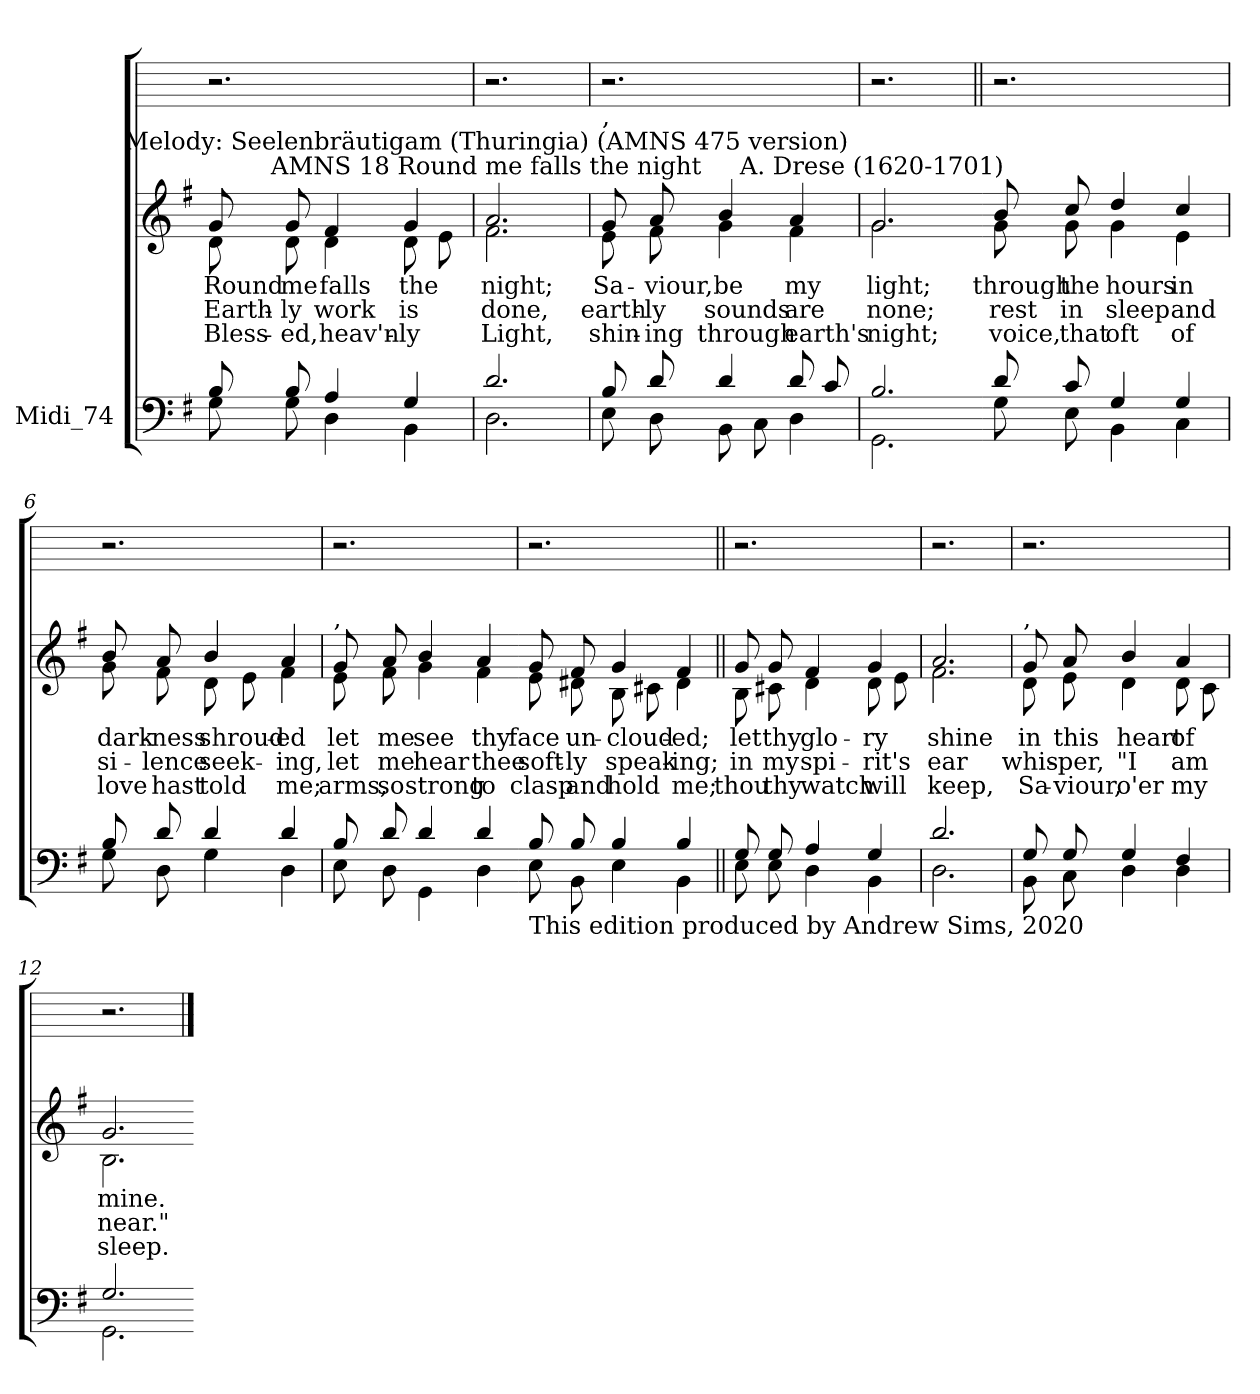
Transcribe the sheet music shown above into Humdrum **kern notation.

**kern	**kern	**text	**text	**text	**kern
*part3	*part2	*part2	*part2	*part2	*part1
*staff3	*staff2	*staff2	*staff2	*staff2	*staff1
*I"Midi_74	*	*	*	*	*
*clefF4	*clefG2	*	*	*	*
*k[f#]	*k[f#]	*	*	*	*
*G:	*G:	*	*	*	*
=1	=1	=1	=1	=1	=1
*^	*	*	*	*	*
!	!	!LO:TX:a:cj:t=W. Romanis\n(1824-1899)	!	!	!	!
!	!	!	!LO:LY:b	!LO:LY:b	!LO:LY:b	!
*	*	*^	*	*	*	*
8B/	8G\	8g/	8d\	Round	Earth-	-Bless-	2.r
!	!	!	!	!LO:LY:b	!LO:LY:b	!LO:LY:b	!
8B/	8G\	8g/	8d\	-me	ly	ed,	.
!	!	!	!	!LO:LY:b	!LO:LY:b	!LO:LY:b	!
4A/	4D\	4f#/	4d\	falls	work	heav'n-	.
!	!	!	!	!LO:LY:b	!LO:LY:b	!LO:LY:b	!
4G/	4BB\	4g/	8d\	-the	is	ly	.
.	.	.	8e\	.	.	.	.
=2	=2	=2	=2	=2	=2	=2	=2
!	!	!LO:TX:a:cj:t=AMNS 18 Round me falls the night	!	!	!	!	!
!	!	!LO:TX:a:cj:t=Melody&colon; Seelenbräutigam (Thuringia) (AMNS 475 version)	!	!	!	!	!
!	!	!	!	!LO:LY:b	!LO:LY:b	!LO:LY:b	!
2.d/	2.D\	2.a/	2.f#\	night;	done,	Light,	2.r
=3	=3	=3	=3	=3	=3	=3	=3
!	!	!LO:TX:a:t=,	!	!	!	!	!
!	!	!	!	!LO:LY:b	!LO:LY:b	!LO:LY:b	!
8B/	8E\	8g/	8e\	Sa-	-earth-	-shin-	2.r
!	!	!	!	!LO:LY:b	!LO:LY:b	!LO:LY:b	!
8d/	8D\	8a/	8f#\	-viour,	ly	ing	.
!	!	!	!	!LO:LY:b	!LO:LY:b	!LO:LY:b	!
4d/	8BB\	4b/	4g\	be	sounds	through	.
.	8C\	.	.	.	.	.	.
!	!	!	!	!LO:LY:b	!LO:LY:b	!LO:LY:b	!
8d/	4D\	4a/	4f#\	my	are	earth's	.
8c/	.	.	.	.	.	.	.
=4	=4	=4	=4	=4	=4	=4	=4
!	!	!LO:TX:a:cj:t=A. Drese (1620-1701)	!	!	!	!	!
!	!	!	!	!LO:LY:b	!LO:LY:b	!LO:LY:b	!
2.B/	2.GG\	2.g/	2.g\	light;	none;	night;	2.r
!!LO:LB:g=z
=5-	=5-	=5-	=5-	=5||	=5||	=5||	=5||
!	!	!	!	!LO:LY:b	!LO:LY:b	!LO:LY:b	!
8d/	8G\	8b/	8g\	through	rest	voice,	2.r
!	!	!	!	!LO:LY:b	!LO:LY:b	!LO:LY:b	!
8c/	8E\	8cc/	8g\	the	in	that	.
!	!	!	!	!LO:LY:b	!LO:LY:b	!LO:LY:b	!
4G/	4BB\	4dd/	4g\	hours	sleep	oft	.
!	!	!	!	!LO:LY:b	!LO:LY:b	!LO:LY:b	!
4G/	4C\	4cc/	4e\	in	and	of	.
=6	=6	=6	=6	=6	=6	=6	=6
!	!	!	!	!LO:LY:b	!LO:LY:b	!LO:LY:b	!
8B/	8G\	8b/	8g\	dark-	-si-	-love	2.r
!	!	!	!	!LO:LY:b	!LO:LY:b	!LO:LY:b	!
8d/	8D\	8a/	8f#\	ness	lence	hast	.
!	!	!	!	!LO:LY:b	!LO:LY:b	!LO:LY:b	!
4d/	4G\	4b/	8d\	shroud-	-seek-	-told	.
.	.	.	8e\	.	.	.	.
!	!	!	!	!LO:LY:b	!LO:LY:b	!LO:LY:b	!
4d/	4D\	4a/	4f#\	ed	ing,	me;	.
=7	=7	=7	=7	=7	=7	=7	=7
!	!	!LO:TX:a:t=,	!	!	!	!	!
!	!	!	!	!LO:LY:b	!LO:LY:b	!LO:LY:b	!
8B/	8E\	8g/	8e\	let	let	arms,	2.r
!	!	!	!	!LO:LY:b	!LO:LY:b	!LO:LY:b	!
8d/	8D\	8a/	8f#\	me	me	so	.
!	!	!	!	!LO:LY:b	!LO:LY:b	!LO:LY:b	!
4d/	4GG\	4b/	4g\	see	hear	strong	.
!	!	!	!	!LO:LY:b	!LO:LY:b	!LO:LY:b	!
4d/	4D\	4a/	4f#\	thy	thee	to	.
!!LO:LB:g=z
=8-	=8-	=8-	=8-	=8	=8	=8	=8
!LO:TX:b:t=This edition produced by Andrew Sims, 2020	!	!	!	!	!	!	!
!	!	!	!	!LO:LY:b	!LO:LY:b	!LO:LY:b	!
8B/	8E\	8g/	8e\	face	soft-	-clasp	2.r
!	!	!	!	!LO:LY:b	!LO:LY:b	!LO:LY:b	!
8B/	8BB\	8f#/	8d#X\	un-	-ly	and	.
!	!	!	!	!LO:LY:b	!LO:LY:b	!LO:LY:b	!
4B/	4E\	4g/	8B\	cloud-	-speak-	-hold	.
.	.	.	8c#X\	.	.	.	.
!	!	!	!	!LO:LY:b	!LO:LY:b	!LO:LY:b	!
4B/	4BB\	4f#/	4d#\	ed;	ing;	me;	.
=9||	=9||	=9||	=9||	=9||	=9||	=9||	=9||
!	!	!	!	!LO:LY:b	!LO:LY:b	!LO:LY:b	!
8G/	8E\	8g/	8B\	let	in	thou	2.r
!	!	!	!	!LO:LY:b	!LO:LY:b	!LO:LY:b	!
8G/	8E\	8g/	8c#X\	thy	my	thy	.
!	!	!	!	!LO:LY:b	!LO:LY:b	!LO:LY:b	!
4A/	4D\	4f#/	4d\	glo-	-spi-	-watch	.
!	!	!	!	!LO:LY:b	!LO:LY:b	!LO:LY:b	!
4G/	4BB\	4g/	8d\	ry	rit's	will	.
.	.	.	8e\	.	.	.	.
=10	=10	=10	=10	=10	=10	=10	=10
!	!	!	!	!LO:LY:b	!LO:LY:b	!LO:LY:b	!
2.d/	2.D\	2.a/	2.f#\	shine	ear	keep,	2.r
=11	=11	=11	=11	=11	=11	=11	=11
!	!	!LO:TX:a:t=,	!	!	!	!	!
!	!	!	!	!LO:LY:b	!LO:LY:b	!LO:LY:b	!
8G/	8BB\	8g/	8d\	in	whis-	-Sa-	2.r
!	!	!	!	!LO:LY:b	!LO:LY:b	!LO:LY:b	!
8G/	8C\	8a/	8e\	-this	per,	viour,	.
!	!	!	!	!LO:LY:b	!LO:LY:b	!LO:LY:b	!
4G/	4D\	4b/	4d\	heart	"I	o'er	.
!	!	!	!	!LO:LY:b	!LO:LY:b	!LO:LY:b	!
4F#/	4D\	4a/	8d\	of	am	my	.
.	.	.	8c\	.	.	.	.
=12	=12	=12	=12	=12	=12	=12	=12
!	!	!	!	!LO:LY:b	!LO:LY:b	!LO:LY:b	!
2.G/	2.GG\	2.g/	2.B\	mine.	near."	sleep.	2.r
*v	*v	*	*	*	*	*	*
*	*v	*v	*	*	*	*
=-	=-	==	==	==	==
*-	*-	*-	*-	*-	*-
